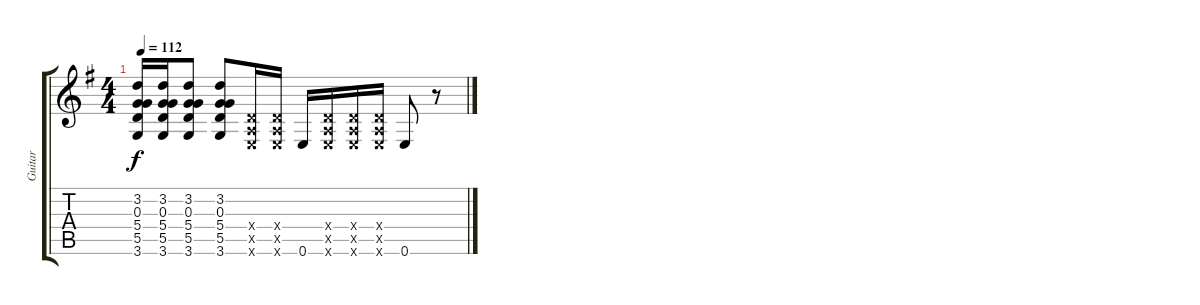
\track ("Guitar" "Guitar") {instrument electricguitarclean}
\staff {score tabs}
\tuning (E4 B3 G3 D3 A2 E2) {hide}
\ts (4 4)
\tempo 112
\clef g2
\ks g
(3.2 0.3 5.4 5.5 3.6).16{dy f} (3.2 0.3 5.4 5.5 3.6).16 (3.2 0.3 5.4 5.5 3.6).8 (3.2 0.3 5.4 5.5 3.6).8 (0.4{x} 0.5{x} 0.6{x}).16 (0.4{x} 0.5{x} 0.6{x}).16 0.6.16 (0.4{x} 0.5{x} 0.6{x}).16 (0.4{x} 0.5{x} 0.6{x}).16 (0.4{x} 0.5{x} 0.6{x}).16 0.6.8 r.8
